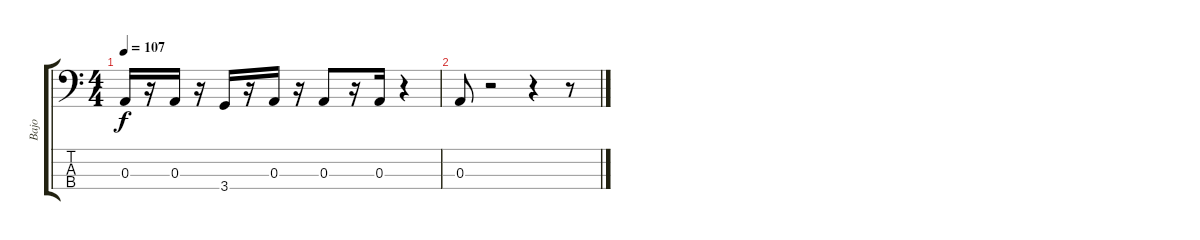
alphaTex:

\track ("Bajo" "Bajo") {instrument synthbass1}
\staff {score tabs}
\tuning (G2 D2 A1 E1) {hide}
\ts (4 4)
\tempo 107
\clef f4
\ks c
0.3.16{dy f} r.16 0.3.16 r.16 3.4.16 r.16 0.3.16 r.16 0.3.8 r.16 0.3.16 r.4 |
0.3.8 r.2 r.4 r.8
